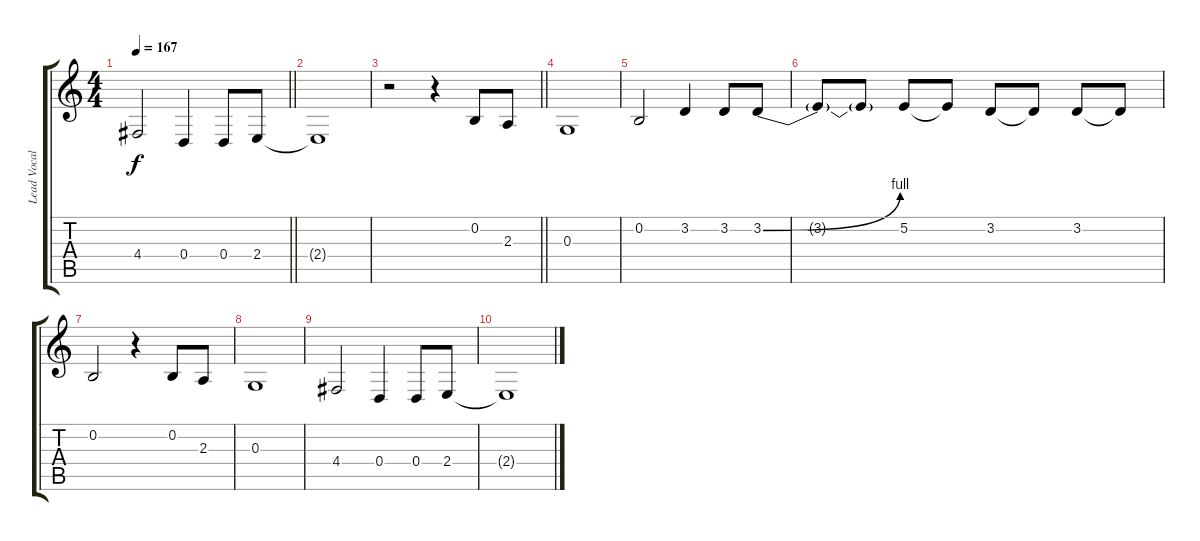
\track ("Lead Vocals" "Lead Vocal") {instrument tenorsax}
\staff {score tabs}
\tuning (E4 B3 G3 D3 A2 E2) {hide}
\ts (4 4)
\tempo 167
\clef g2
\barLineRight lightlight
\ks c
4.4.2{dy f} 0.4.4 0.4.8 2.4.8 |
2.4{t}.1 |
\barLineRight lightlight
r.2 r.4 0.2.8 2.3.8 |
0.3.1 |
0.2.2 3.2.4 3.2.8 3.2{be (bend 0 0 60 4)}.8 |
3.2{t}.8 3.2{t}.8 5.2.8 5.2{t}.8 3.2.8 3.2{t}.8 3.2.8 3.2{t}.8 |
0.2.2 r.4 0.2.8 2.3.8 |
0.3.1 |
4.4.2 0.4.4 0.4.8 2.4.8 |
2.4{t}.1
